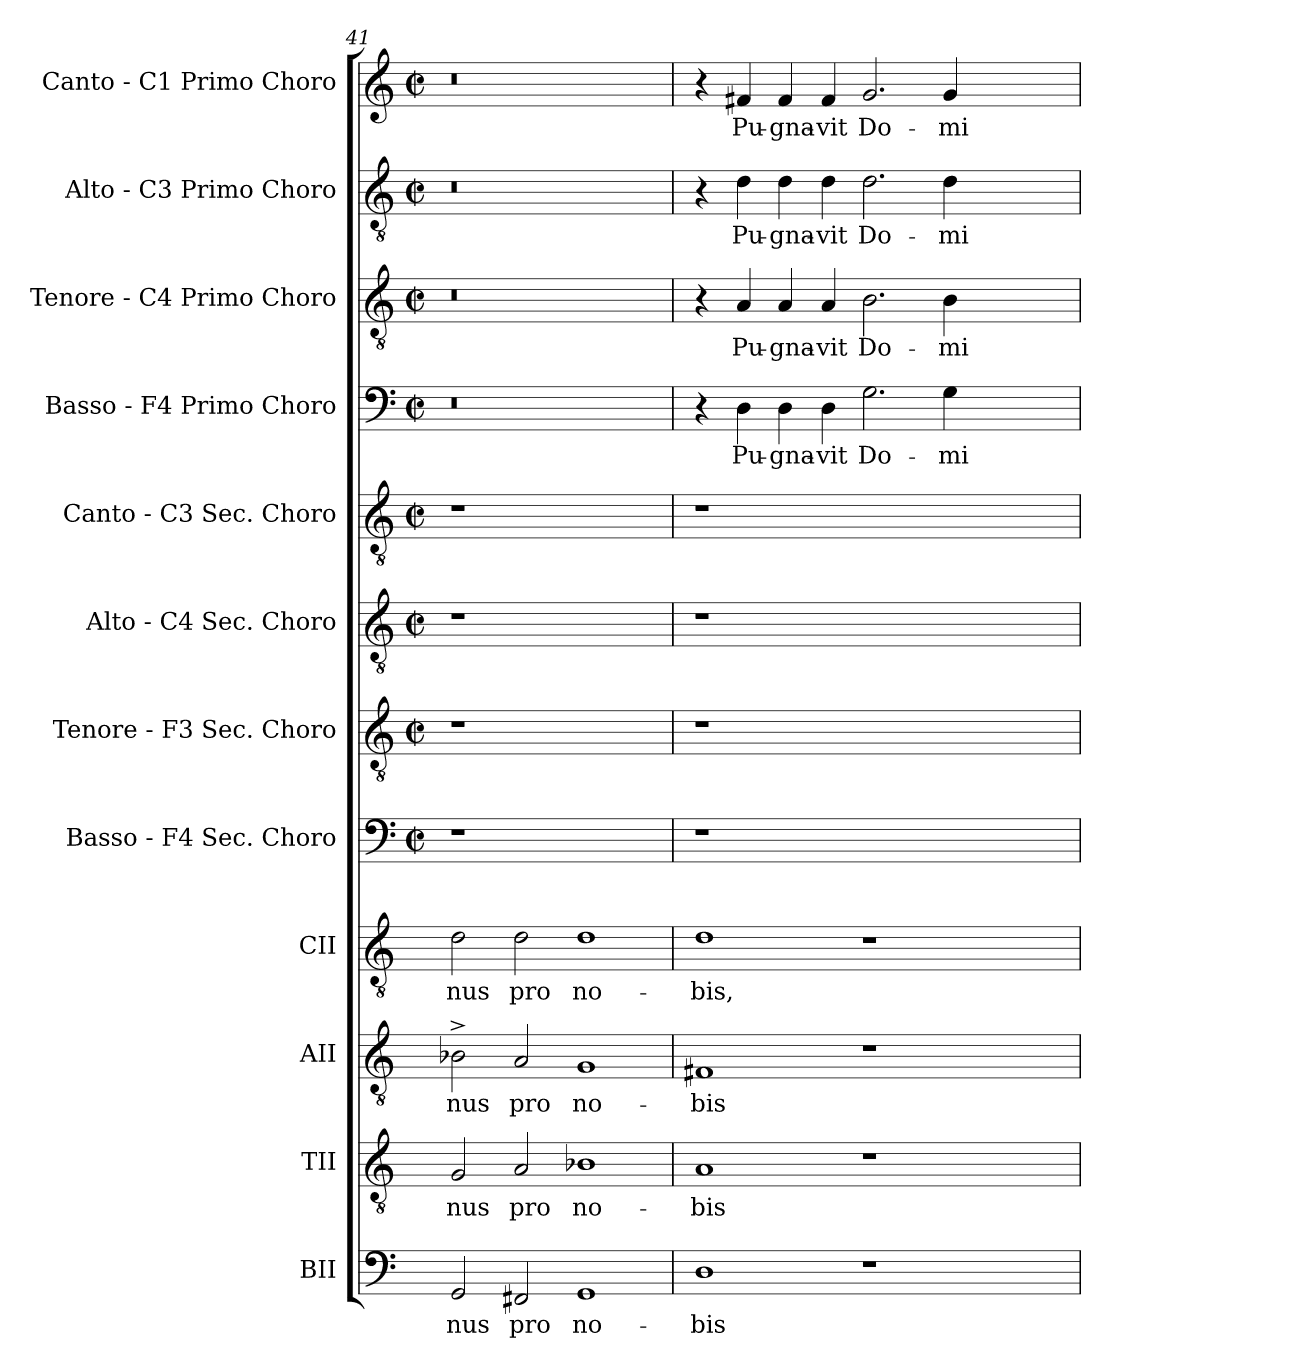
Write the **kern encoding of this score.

**kern	**text	**kern	**text	**kern	**text	**kern	**text	**kern	**kern	**kern	**kern	**kern	**text	**kern	**text	**kern	**text	**kern	**text
*part12	*part12	*part11	*part11	*part10	*part10	*part9	*part9	*part8	*part7	*part6	*part5	*part4	*part4	*part3	*part3	*part2	*part2	*part1	*part1
*staff12	*staff12	*staff11	*staff11	*staff10	*staff10	*staff9	*staff9	*staff8	*staff7	*staff6	*staff5	*staff4	*staff4	*staff3	*staff3	*staff2	*staff2	*staff1	*staff1
*I"BII	*	*I"TII	*	*I"AII	*	*I"CII	*	*I"Basso - F4  Sec. Choro	*I"Tenore - F3  Sec. Choro	*I"Alto - C4  Sec. Choro	*I"Canto - C3  Sec. Choro	*I"Basso - F4  Primo Choro	*	*I"Tenore - C4  Primo Choro	*	*I"Alto - C3  Primo Choro	*	*I"Canto - C1  Primo Choro	*
*I'BII	*	*I'TII	*	*I'AII	*	*I'CII	*	*I'Ch	*I'Ch	*I'Ch	*I'Ch	*I'BI	*	*I'TI	*	*I'AI	*	*I'CI	*
!!LO:PB:g=z
*clefF4	*	*clefGv2	*	*clefGv2	*	*clefGv2	*	*clefF4	*clefGv2	*clefGv2	*clefGv2	*clefF4	*	*clefGv2	*	*clefGv2	*	*clefG2	*
*	*	*	*	*	*	*	*	*M2/2	*M2/2	*M2/2	*M2/2	*M2/2	*	*M2/2	*	*M2/2	*	*M2/2	*
*	*	*	*	*	*	*	*	*met(c|)	*met(c|)	*met(c|)	*met(c|)	*met(c|)	*	*met(c|)	*	*met(c|)	*	*met(c|)	*
=41	=41	=41	=41	=41	=41	=41	=41	=41	=41	=41	=41	=41	=41	=41	=41	=41	=41	=41	=41
!	!LO:LY:b:cj	!	!LO:LY:b:cj	!	!LO:LY:b:cj	!	!LO:LY:b:cj	!	!	!	!	!	!	!	!	!	!	!	!
2GG/	-nus	2G/	-nus	2B-X^<\	-nus	2d\	-nus	1r	1r	1r	1r	0r	.	0r	.	0r	.	0r	.
!	!LO:LY:b:cj	!	!LO:LY:b:cj	!	!LO:LY:b:cj	!	!LO:LY:b:cj	!	!	!	!	!	!	!	!	!	!	!	!
2FF#X/	pro	2A/	pro	2A/	pro	2d\	pro	.	.	.	.	.	.	.	.	.	.	.	.
!	!LO:LY:b:cj	!	!LO:LY:b:cj	!	!LO:LY:b:cj	!	!LO:LY:b:cj	!	!	!	!	!	!	!	!	!	!	!	!
1GG	no-	1B-X	no-	1G	no-	1d	no-	1ryy	1ryy	1ryy	1ryy	.	.	.	.	.	.	.	.
=42	=42	=42	=42	=42	=42	=42	=42	=42	=42	=42	=42	=42	=42	=42	=42	=42	=42	=42	=42
!	!LO:LY:b:cj	!	!LO:LY:b:cj	!	!LO:LY:b:cj	!	!LO:LY:b:cj	!	!	!	!	!	!	!	!	!	!	!	!
1D	-bis	1A	-bis	1F#X	-bis	1d	-bis,	1r	1r	1r	1r	4r	.	4r	.	4r	.	4r	.
!	!	!	!	!	!	!	!	!	!	!	!	!	!LO:LY:b	!	!LO:LY:b	!	!LO:LY:b	!	!LO:LY:b
.	.	.	.	.	.	.	.	.	.	.	.	4D\	Pu-	4A/	Pu-	4d\	Pu-	4f#X/	Pu-
!	!	!	!	!	!	!	!	!	!	!	!	!	!LO:LY:b:cj	!	!LO:LY:b:cj	!	!LO:LY:b:cj	!	!LO:LY:b:cj
.	.	.	.	.	.	.	.	.	.	.	.	4D\	-gna-	4A/	-gna-	4d\	-gna-	4f#/	-gna-
!	!	!	!	!	!	!	!	!	!	!	!	!	!LO:LY:b:rj	!	!LO:LY:b:rj	!	!LO:LY:b:rj	!	!LO:LY:b:rj
.	.	.	.	.	.	.	.	.	.	.	.	4D\	-vit	4A/	-vit	4d\	-vit	4f#/	-vit
!LO:N:vis=1	!	!LO:N:vis=1	!	!LO:N:vis=1	!	!LO:N:vis=1	!	!	!	!	!	!	!LO:LY:b	!	!LO:LY:b	!	!LO:LY:b	!	!LO:LY:b
0r	.	0r	.	0r	.	0r	.	0ryy	0ryy	0ryy	0ryy	2.G\	Do-	2.B\	Do-	2.d\	Do-	2.g/	Do-
!	!	!	!	!	!	!	!	!	!	!	!	!	!LO:LY:b:rj	!	!LO:LY:b:rj	!	!LO:LY:b:rj	!	!LO:LY:b:rj
.	.	.	.	.	.	.	.	.	.	.	.	4G\	-mi-	4B\	-mi-	4d\	-mi-	4g/	-mi-
.	.	.	.	.	.	.	.	.	.	.	.	1ryy	.	1ryy	.	1ryy	.	1ryy	.
=	=	=	=	=	=	=	=	=	=	=	=	=	=	=	=	=	=	=	=
*-	*-	*-	*-	*-	*-	*-	*-	*-	*-	*-	*-	*-	*-	*-	*-	*-	*-	*-	*-
